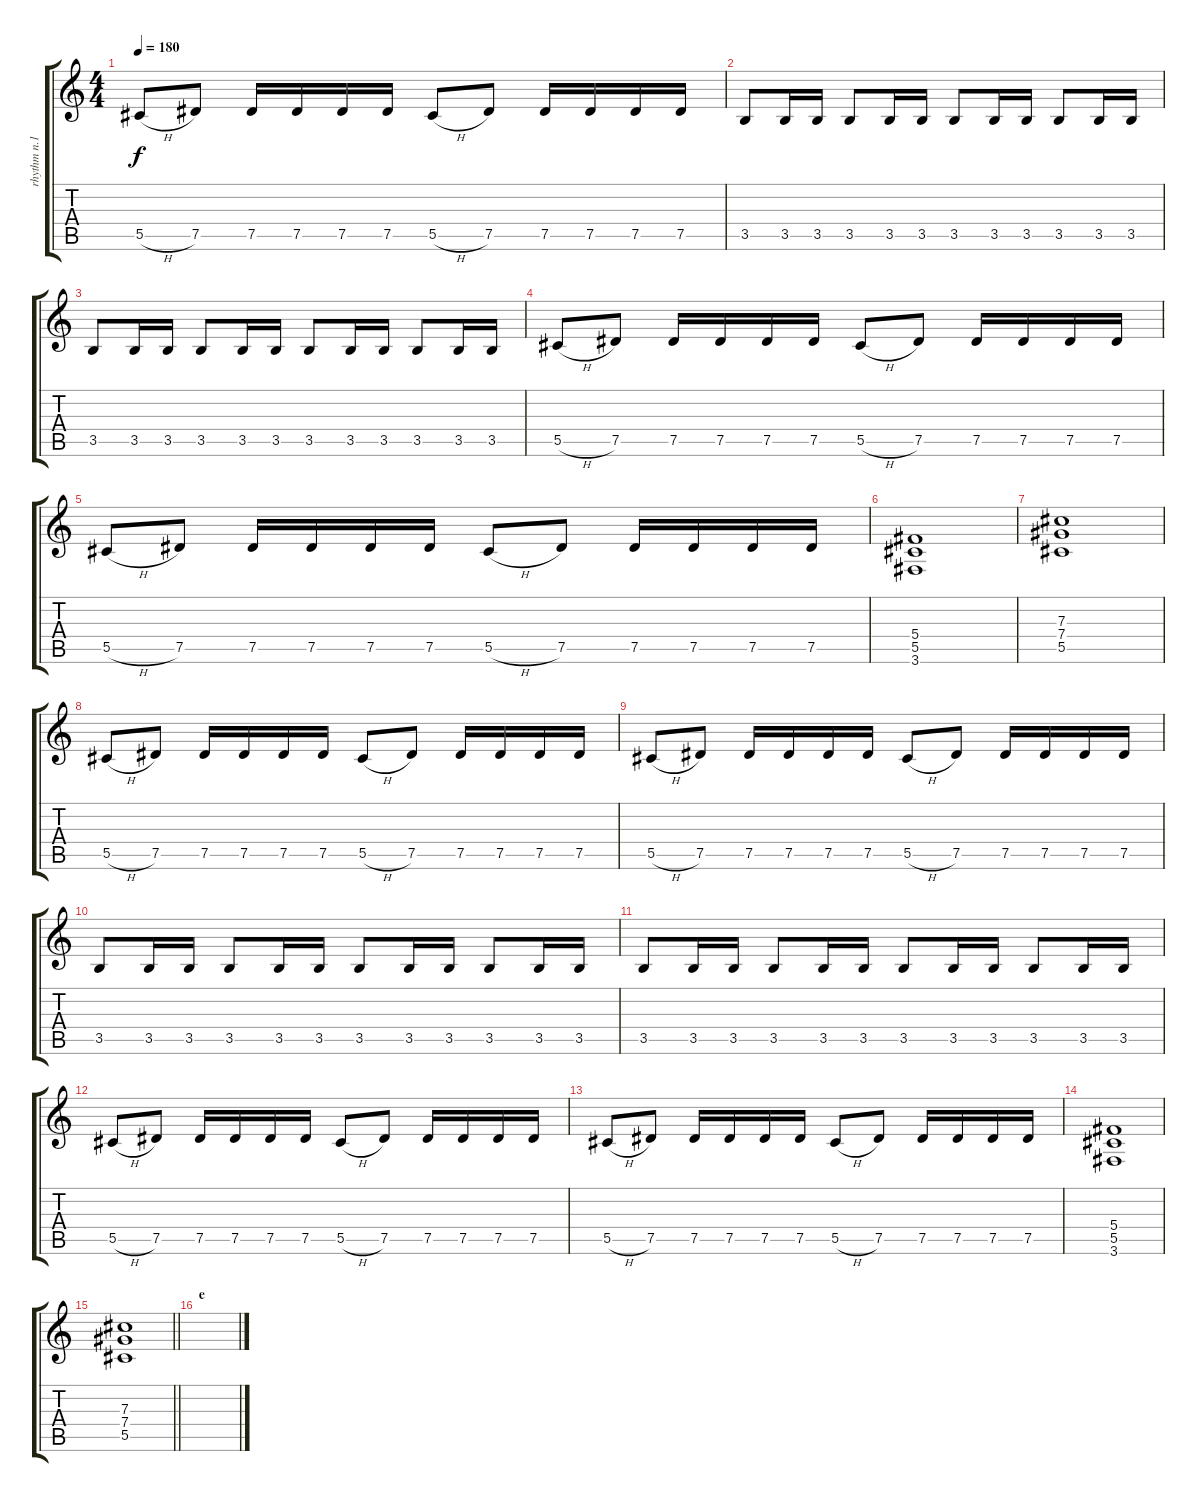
\track ("rhythm n.1" "rhythm n.1") {instrument distortionguitar}
\staff {score tabs}
\tuning (Eb4 Bb3 Gb3 Db3 Ab2 Eb2) {hide}
\ts (4 4)
\tempo 180
\clef g2
\ks c
5.5{h}.8{dy f} 7.5.8 7.5.16 7.5.16 7.5.16 7.5.16 5.5{h}.8 7.5.8 7.5.16 7.5.16 7.5.16 7.5.16 |
3.5.8 3.5.16 3.5.16 3.5.8 3.5.16 3.5.16 3.5.8 3.5.16 3.5.16 3.5.8 3.5.16 3.5.16 |
3.5.8 3.5.16 3.5.16 3.5.8 3.5.16 3.5.16 3.5.8 3.5.16 3.5.16 3.5.8 3.5.16 3.5.16 |
5.5{h}.8 7.5.8 7.5.16 7.5.16 7.5.16 7.5.16 5.5{h}.8 7.5.8 7.5.16 7.5.16 7.5.16 7.5.16 |
5.5{h}.8 7.5.8 7.5.16 7.5.16 7.5.16 7.5.16 5.5{h}.8 7.5.8 7.5.16 7.5.16 7.5.16 7.5.16 |
(5.4 5.5 3.6).1 |
(7.3 7.4 5.5).1 |
5.5{h}.8 7.5.8 7.5.16 7.5.16 7.5.16 7.5.16 5.5{h}.8 7.5.8 7.5.16 7.5.16 7.5.16 7.5.16 |
5.5{h}.8 7.5.8 7.5.16 7.5.16 7.5.16 7.5.16 5.5{h}.8 7.5.8 7.5.16 7.5.16 7.5.16 7.5.16 |
3.5.8 3.5.16 3.5.16 3.5.8 3.5.16 3.5.16 3.5.8 3.5.16 3.5.16 3.5.8 3.5.16 3.5.16 |
3.5.8 3.5.16 3.5.16 3.5.8 3.5.16 3.5.16 3.5.8 3.5.16 3.5.16 3.5.8 3.5.16 3.5.16 |
5.5{h}.8 7.5.8 7.5.16 7.5.16 7.5.16 7.5.16 5.5{h}.8 7.5.8 7.5.16 7.5.16 7.5.16 7.5.16 |
5.5{h}.8 7.5.8 7.5.16 7.5.16 7.5.16 7.5.16 5.5{h}.8 7.5.8 7.5.16 7.5.16 7.5.16 7.5.16 |
(5.4 5.5 3.6).1 |
\barLineRight lightlight
(7.3 7.4 5.5).1 |
\section ("" "e")
